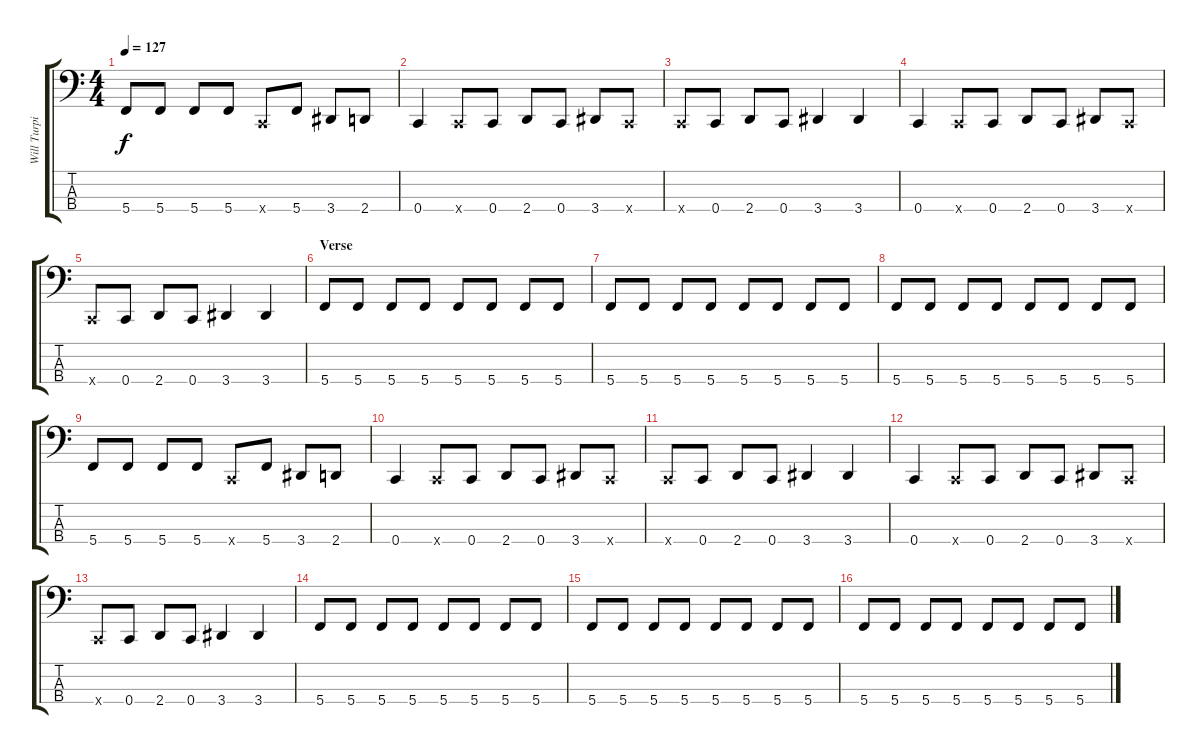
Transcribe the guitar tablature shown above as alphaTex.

\track ("Will Turpin" "Will Turpi") {instrument electricbasspick}
\staff {score tabs}
\tuning (F2 C2 G1 C1) {hide}
\ts (4 4)
\tempo 127
\clef f4
\ks c
5.4.8{dy f} 5.4.8 5.4.8 5.4.8 0.4{x}.8 5.4.8 3.4.8 2.4.8 |
0.4.4 0.4{x}.8 0.4.8 2.4.8 0.4.8 3.4.8 0.4{x}.8 |
0.4{x}.8 0.4.8 2.4.8 0.4.8 3.4.4 3.4.4 |
0.4.4 0.4{x}.8 0.4.8 2.4.8 0.4.8 3.4.8 0.4{x}.8 |
0.4{x}.8 0.4.8 2.4.8 0.4.8 3.4.4 3.4.4 |
\section ("" "Verse")
5.4.8 5.4.8 5.4.8 5.4.8 5.4.8 5.4.8 5.4.8 5.4.8 |
5.4.8 5.4.8 5.4.8 5.4.8 5.4.8 5.4.8 5.4.8 5.4.8 |
5.4.8 5.4.8 5.4.8 5.4.8 5.4.8 5.4.8 5.4.8 5.4.8 |
5.4.8 5.4.8 5.4.8 5.4.8 0.4{x}.8 5.4.8 3.4.8 2.4.8 |
0.4.4 0.4{x}.8 0.4.8 2.4.8 0.4.8 3.4.8 0.4{x}.8 |
0.4{x}.8 0.4.8 2.4.8 0.4.8 3.4.4 3.4.4 |
0.4.4 0.4{x}.8 0.4.8 2.4.8 0.4.8 3.4.8 0.4{x}.8 |
0.4{x}.8 0.4.8 2.4.8 0.4.8 3.4.4 3.4.4 |
5.4.8 5.4.8 5.4.8 5.4.8 5.4.8 5.4.8 5.4.8 5.4.8 |
5.4.8 5.4.8 5.4.8 5.4.8 5.4.8 5.4.8 5.4.8 5.4.8 |
5.4.8 5.4.8 5.4.8 5.4.8 5.4.8 5.4.8 5.4.8 5.4.8
